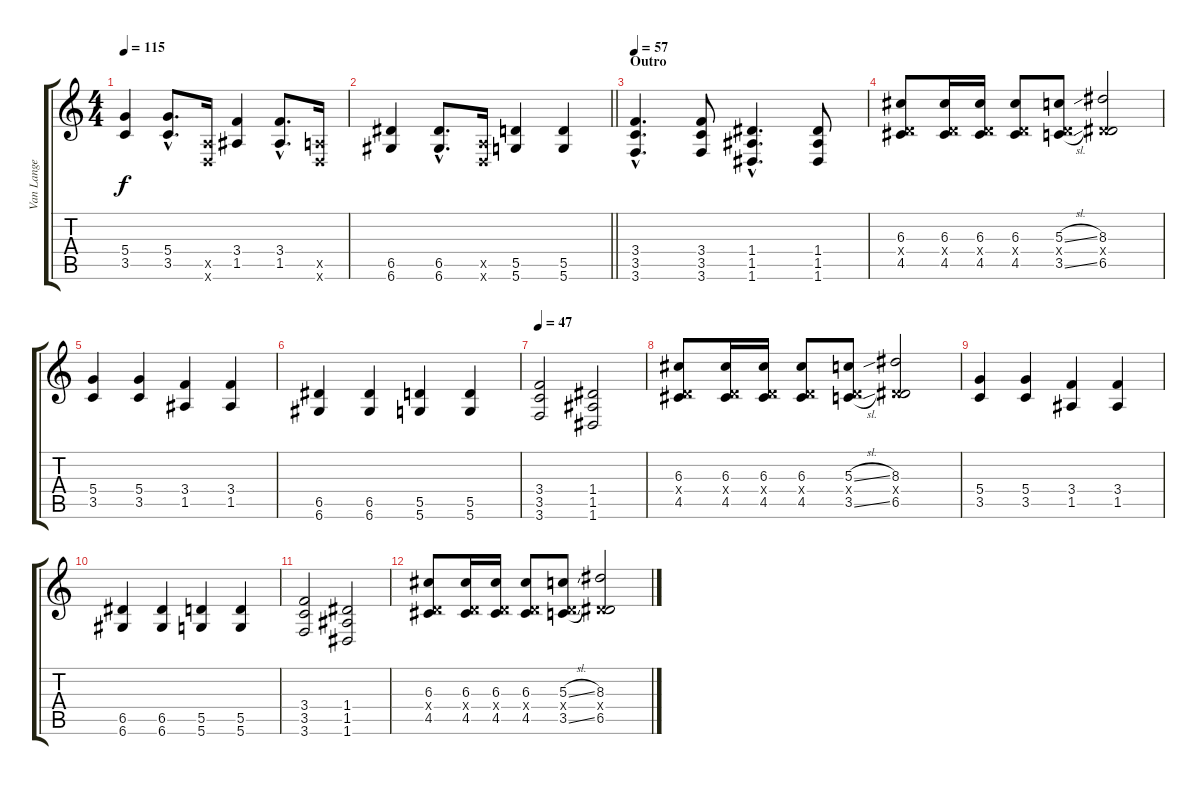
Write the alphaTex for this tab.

\track ("Van Lange" "Van Lange") {instrument distortionguitar}
\staff {score tabs}
\tuning (E4 B3 G3 D3 A2 D2) {hide}
\ts (4 4)
\tempo 115
\clef g2
\ks c
(5.4 3.5).4{dy f} (5.4{hac} 3.5{hac}).8{d} (0.5{x} 0.6{x}).16 (3.4 1.5).4 (3.4{hac} 1.5{hac}).8{d} (0.5{x} 0.6{x}).16 |
\barLineRight lightlight
(6.5 6.6).4 (6.5{hac} 6.6{hac}).8{d} (0.5{x} 0.6{x}).16 (5.5 5.6).4 (5.5 5.6).4 |
\section ("" "Outro")
\tempo 57
(3.4{hac} 3.5{hac} 3.6{hac}).4{d} (3.4 3.5 3.6).8 (1.4{hac} 1.5{hac} 1.6{hac}).4{d} (1.4 1.5 1.6).8 |
(6.3 0.4{x} 4.5).8 (6.3 0.4{x} 4.5).16 (6.3 0.4{x} 4.5).16 (6.3 0.4{x} 4.5).8 (5.3{sl} 0.4{x} 3.5{sl}).8 (8.3 0.4{x} 6.5).2 |
(5.4 3.5).4 (5.4 3.5).4 (3.4 1.5).4 (3.4 1.5).4 |
(6.5 6.6).4 (6.5 6.6).4 (5.5 5.6).4 (5.5 5.6).4 |
\tempo 47
(3.4 3.5 3.6).2 (1.4 1.5 1.6).2 |
(6.3 0.4{x} 4.5).8 (6.3 0.4{x} 4.5).16 (6.3 0.4{x} 4.5).16 (6.3 0.4{x} 4.5).8 (5.3{sl} 0.4{x} 3.5{sl}).8 (8.3 0.4{x} 6.5).2 |
(5.4 3.5).4 (5.4 3.5).4 (3.4 1.5).4 (3.4 1.5).4 |
(6.5 6.6).4 (6.5 6.6).4 (5.5 5.6).4 (5.5 5.6).4 |
(3.4 3.5 3.6).2 (1.4 1.5 1.6).2 |
(6.3 0.4{x} 4.5).8 (6.3 0.4{x} 4.5).16 (6.3 0.4{x} 4.5).16 (6.3 0.4{x} 4.5).8 (5.3{sl} 0.4{x} 3.5{sl}).8 (8.3 0.4{x} 6.5).2
